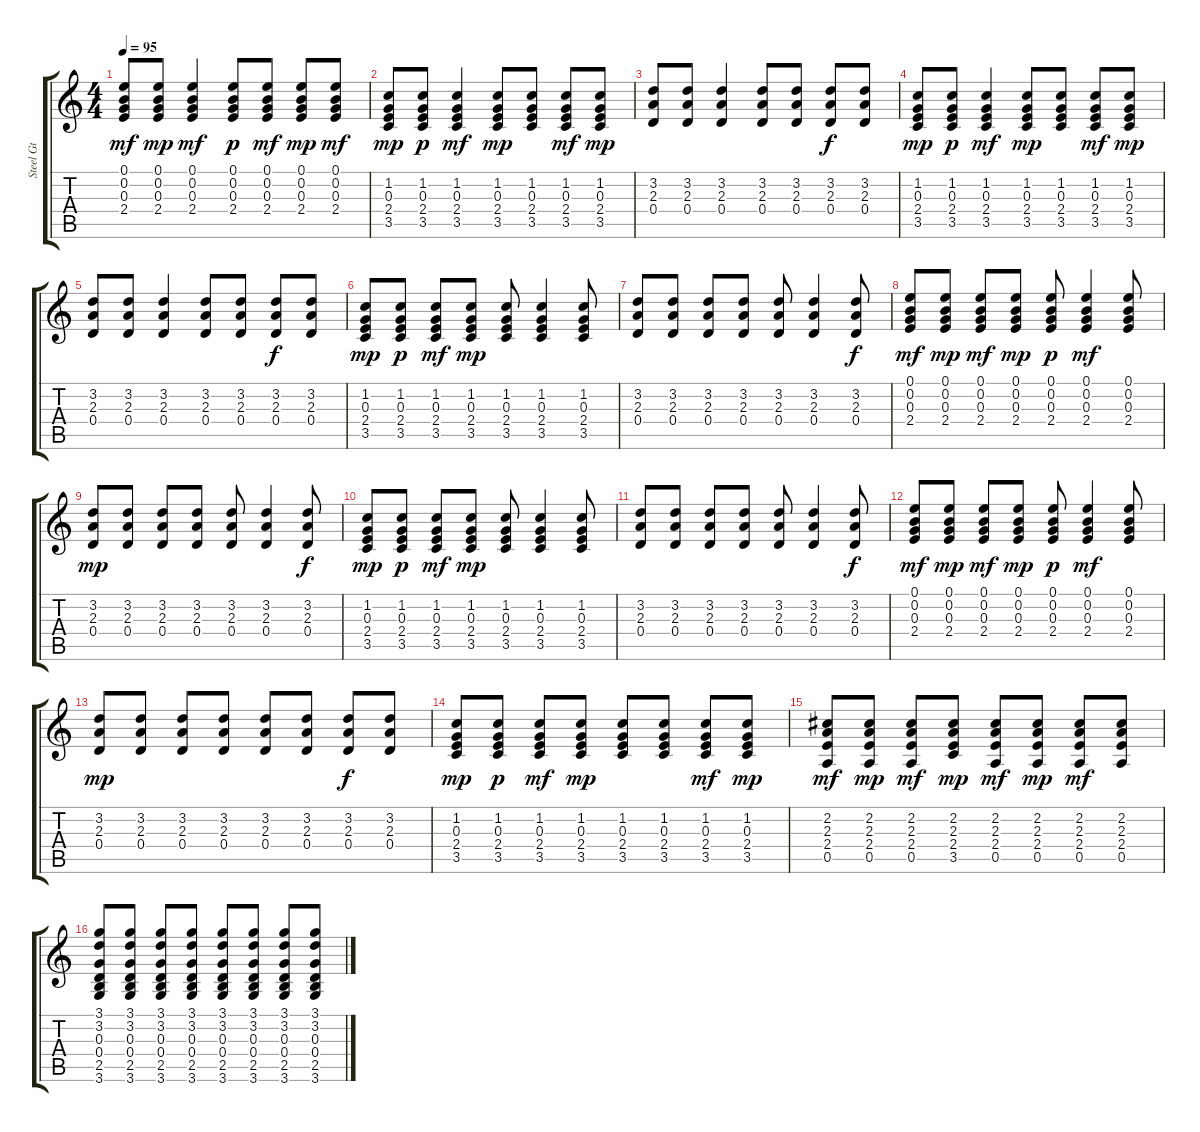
\track ("Steel Gt" "Steel Gt") {instrument acousticguitarsteel}
\staff {score tabs}
\tuning (E4 B3 G3 D3 A2 E2) {hide}
\ts (4 4)
\tempo 95
\clef g2
\ks c
(0.1 0.2 0.3 2.4).8{dy mf} (0.1 0.2 0.3 2.4).8{dy mp} (0.1 0.2 0.3 2.4).4{dy mf} (0.1 0.2 0.3 2.4).8{dy p} (0.1 0.2 0.3 2.4).8{dy mf} (0.1 0.2 0.3 2.4).8{dy mp} (0.1 0.2 0.3 2.4).8{dy mf} |
(1.2 0.3 2.4 3.5).8{dy mp} (1.2 0.3 2.4 3.5).8{dy p} (1.2 0.3 2.4 3.5).4{dy mf} (1.2 0.3 2.4 3.5).8{dy mp} (1.2 0.3 2.4 3.5).8 (1.2 0.3 2.4 3.5).8{dy mf} (1.2 0.3 2.4 3.5).8{dy mp} |
(3.2 2.3 0.4).8 (3.2 2.3 0.4).8 (3.2 2.3 0.4).4 (3.2 2.3 0.4).8 (3.2 2.3 0.4).8 (3.2 2.3 0.4).8{dy f} (3.2 2.3 0.4).8 |
(1.2 0.3 2.4 3.5).8{dy mp} (1.2 0.3 2.4 3.5).8{dy p} (1.2 0.3 2.4 3.5).4{dy mf} (1.2 0.3 2.4 3.5).8{dy mp} (1.2 0.3 2.4 3.5).8 (1.2 0.3 2.4 3.5).8{dy mf} (1.2 0.3 2.4 3.5).8{dy mp} |
(3.2 2.3 0.4).8 (3.2 2.3 0.4).8 (3.2 2.3 0.4).4 (3.2 2.3 0.4).8 (3.2 2.3 0.4).8 (3.2 2.3 0.4).8{dy f} (3.2 2.3 0.4).8 |
(1.2 0.3 2.4 3.5).8{dy mp} (1.2 0.3 2.4 3.5).8{dy p} (1.2 0.3 2.4 3.5).8{dy mf} (1.2 0.3 2.4 3.5).8{dy mp} (1.2 0.3 2.4 3.5).8 (1.2 0.3 2.4 3.5).4 (1.2 0.3 2.4 3.5).8 |
(3.2 2.3 0.4).8 (3.2 2.3 0.4).8 (3.2 2.3 0.4).8 (3.2 2.3 0.4).8 (3.2 2.3 0.4).8 (3.2 2.3 0.4).4 (3.2 2.3 0.4).8{dy f} |
(0.1 0.2 0.3 2.4).8{dy mf} (0.1 0.2 0.3 2.4).8{dy mp} (0.1 0.2 0.3 2.4).8{dy mf} (0.1 0.2 0.3 2.4).8{dy mp} (0.1 0.2 0.3 2.4).8{dy p} (0.1 0.2 0.3 2.4).4{dy mf} (0.1 0.2 0.3 2.4).8 |
(3.2 2.3 0.4).8{dy mp} (3.2 2.3 0.4).8 (3.2 2.3 0.4).8 (3.2 2.3 0.4).8 (3.2 2.3 0.4).8 (3.2 2.3 0.4).4 (3.2 2.3 0.4).8{dy f} |
(1.2 0.3 2.4 3.5).8{dy mp} (1.2 0.3 2.4 3.5).8{dy p} (1.2 0.3 2.4 3.5).8{dy mf} (1.2 0.3 2.4 3.5).8{dy mp} (1.2 0.3 2.4 3.5).8 (1.2 0.3 2.4 3.5).4 (1.2 0.3 2.4 3.5).8 |
(3.2 2.3 0.4).8 (3.2 2.3 0.4).8 (3.2 2.3 0.4).8 (3.2 2.3 0.4).8 (3.2 2.3 0.4).8 (3.2 2.3 0.4).4 (3.2 2.3 0.4).8{dy f} |
(0.1 0.2 0.3 2.4).8{dy mf} (0.1 0.2 0.3 2.4).8{dy mp} (0.1 0.2 0.3 2.4).8{dy mf} (0.1 0.2 0.3 2.4).8{dy mp} (0.1 0.2 0.3 2.4).8{dy p} (0.1 0.2 0.3 2.4).4{dy mf} (0.1 0.2 0.3 2.4).8 |
(3.2 2.3 0.4).8{dy mp} (3.2 2.3 0.4).8 (3.2 2.3 0.4).8 (3.2 2.3 0.4).8 (3.2 2.3 0.4).8 (3.2 2.3 0.4).8 (3.2 2.3 0.4).8{dy f} (3.2 2.3 0.4).8 |
(1.2 0.3 2.4 3.5).8{dy mp} (1.2 0.3 2.4 3.5).8{dy p} (1.2 0.3 2.4 3.5).8{dy mf} (1.2 0.3 2.4 3.5).8{dy mp} (1.2 0.3 2.4 3.5).8 (1.2 0.3 2.4 3.5).8 (1.2 0.3 2.4 3.5).8{dy mf} (1.2 0.3 2.4 3.5).8{dy mp} |
(2.2 2.3 2.4 0.5).8{dy mf} (2.2 2.3 2.4 0.5).8{dy mp} (2.2 2.3 2.4 0.5).8{dy mf} (2.2 2.3 2.4 3.5).8{dy mp} (2.2 2.3 2.4 0.5).8{dy mf} (2.2 2.3 2.4 0.5).8{dy mp} (2.2 2.3 2.4 0.5).8{dy mf} (2.2 2.3 2.4 0.5).8 |
(3.1 3.2 0.3 0.4 2.5 3.6).8 (3.1 3.2 0.3 0.4 2.5 3.6).8 (3.1 3.2 0.3 0.4 2.5 3.6).8 (3.1 3.2 0.3 0.4 2.5 3.6).8 (3.1 3.2 0.3 0.4 2.5 3.6).8 (3.1 3.2 0.3 0.4 2.5 3.6).8 (3.1 3.2 0.3 0.4 2.5 3.6).8 (3.1 3.2 0.3 0.4 2.5 3.6).8
